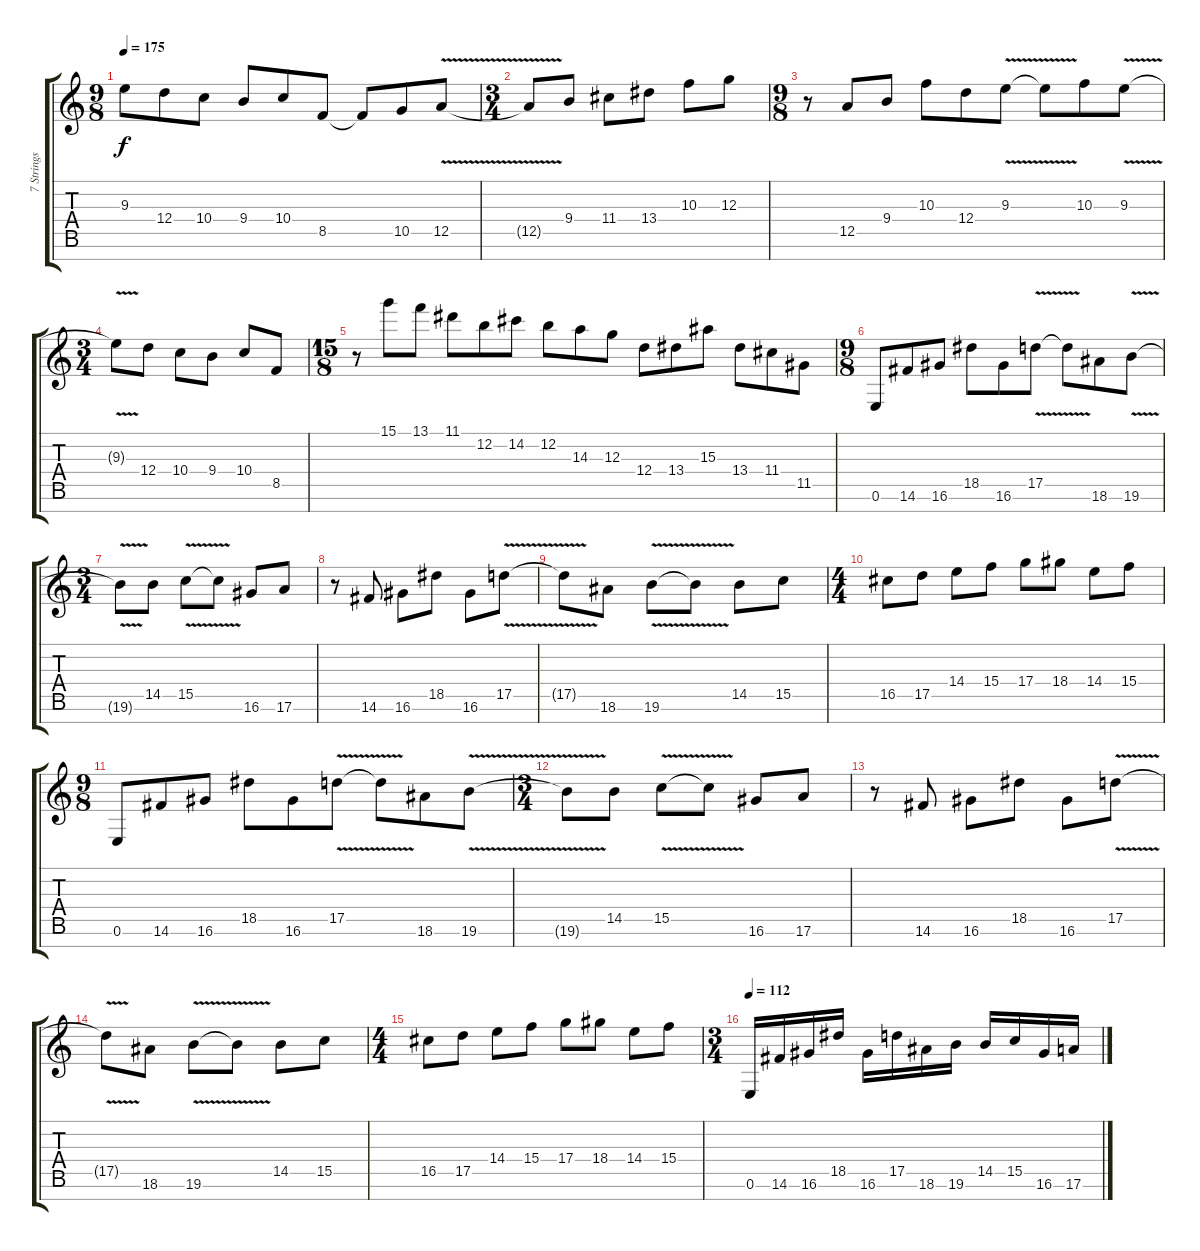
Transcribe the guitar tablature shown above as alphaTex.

\track ("7 Strings Guitar - John Petrucci" "7 Strings ") {instrument distortionguitar}
\staff {score tabs}
\tuning (E4 B3 G3 D3 A2 E2 B1) {hide}
\ts (9 8)
\tempo 175
\clef g2
\ks c
9.3{t}.8{dy f} 12.4.8 10.4.8 9.4.8 10.4.8 8.5.8 8.5{t}.8 10.5.8 12.5{v}.8 |
\ts (3 4)
12.5{t}.8 9.4.8 11.4.8 13.4.8 10.3.8 12.3.8 |
\ts (9 8)
r.8 12.5.8 9.4.8 10.3.8 12.4.8 9.3{v}.8 9.3{t}.8 10.3.8 9.3{v}.8 |
\ts (3 4)
9.3{t}.8 12.4.8 10.4.8 9.4.8 10.4.8 8.5.8 |
\ts (15 8)
r.8 15.1.8 13.1.8 11.1.8 12.2.8 14.2.8 12.2.8 14.3.8 12.3.8 12.4.8 13.4.8 15.3.8 13.4.8 11.4.8 11.5.8 |
\ts (9 8)
0.6.8 14.6.8 16.6.8 18.5.8 16.6.8 17.5{v}.8 17.5{t}.8 18.6.8 19.6{v}.8 |
\ts (3 4)
19.6{t}.8 14.5.8 15.5{v}.8 15.5{t}.8 16.6.8 17.6.8 |
r.8 14.6.8 16.6.8 18.5.8 16.6.8 17.5{v}.8 |
17.5{t}.8 18.6.8 19.6{v}.8 19.6{t}.8 14.5.8 15.5.8 |
\ts (4 4)
16.5.8 17.5.8 14.4.8 15.4.8 17.4.8 18.4.8 14.4.8 15.4.8 |
\ts (9 8)
0.6.8 14.6.8 16.6.8 18.5.8 16.6.8 17.5{v}.8 17.5{t}.8 18.6.8 19.6{v}.8 |
\ts (3 4)
19.6{t}.8 14.5.8 15.5{v}.8 15.5{t}.8 16.6.8 17.6.8 |
r.8 14.6.8 16.6.8 18.5.8 16.6.8 17.5{v}.8 |
17.5{t}.8 18.6.8 19.6{v}.8 19.6{t}.8 14.5.8 15.5.8 |
\ts (4 4)
16.5.8 17.5.8 14.4.8 15.4.8 17.4.8 18.4.8 14.4.8 15.4.8 |
\ts (3 4)
\tempo 112
0.6.16 14.6.16 16.6.16 18.5.16 16.6.16 17.5.16 18.6.16 19.6.16 14.5.16 15.5.16 16.6.16 17.6.16
